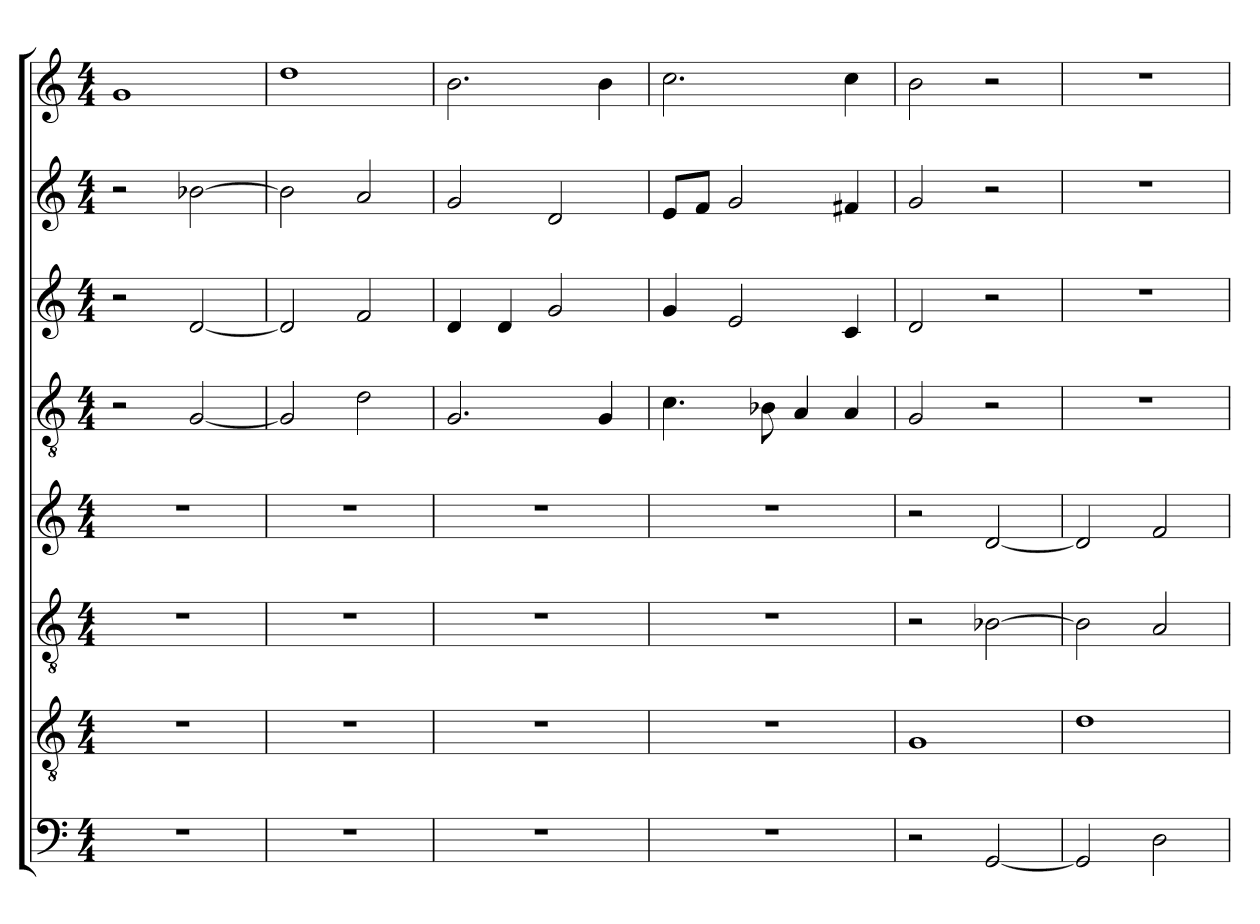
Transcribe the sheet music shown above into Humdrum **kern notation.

**kern	**kern	**kern	**kern	**kern	**kern	**kern	**kern
*part8	*part7	*part6	*part5	*part4	*part3	*part2	*part1
*staff8	*staff7	*staff6	*staff5	*staff4	*staff3	*staff2	*staff1
*clefF4	*clefGv2	*clefGv2	*clefG2	*clefGv2	*clefG2	*clefG2	*clefG2
*k[]	*k[]	*k[]	*k[]	*k[]	*k[]	*k[]	*k[]
*M4/4	*M4/4	*M4/4	*M4/4	*M4/4	*M4/4	*M4/4	*M4/4
*MM132	*MM132	*MM132	*MM132	*MM132	*MM132	*MM132	*MM132
=1	=1	=1	=1	=1	=1	=1	=1
1r	1r	1r	1r	2r	2r	2r	1g
.	.	.	.	[2G/	[2d/	[2b-X\	.
=2	=2	=2	=2	=2	=2	=2	=2
1r	1r	1r	1r	2G/]	2d/]	2b-\]	1dd
.	.	.	.	2d\	2f/	2a/	.
=3	=3	=3	=3	=3	=3	=3	=3
1r	1r	1r	1r	2.G/	4d/	2g/	2.b\
.	.	.	.	.	4d/	.	.
.	.	.	.	.	2g/	2d/	.
.	.	.	.	4G/	.	.	4b\
=4	=4	=4	=4	=4	=4	=4	=4
1r	1r	1r	1r	4.c\	4g/	8e/L	2.cc\
.	.	.	.	.	.	8f/J	.
.	.	.	.	.	2e/	2g/	.
.	.	.	.	8B-X\	.	.	.
.	.	.	.	4A/	.	.	.
.	.	.	.	4A/	4c/	4f#X/	4cc\
=5	=5	=5	=5	=5	=5	=5	=5
2r	1G	2r	2r	2G/	2d/	2g/	2b\
[2GG/	.	[2B-X\	[2d/	2r	2r	2r	2r
=6	=6	=6	=6	=6	=6	=6	=6
2GG/]	1d	2B-\]	2d/]	1r	1r	1r	1r
2D\	.	2A/	2f/	.	.	.	.
=	=	=	=	=	=	=	=
*-	*-	*-	*-	*-	*-	*-	*-
